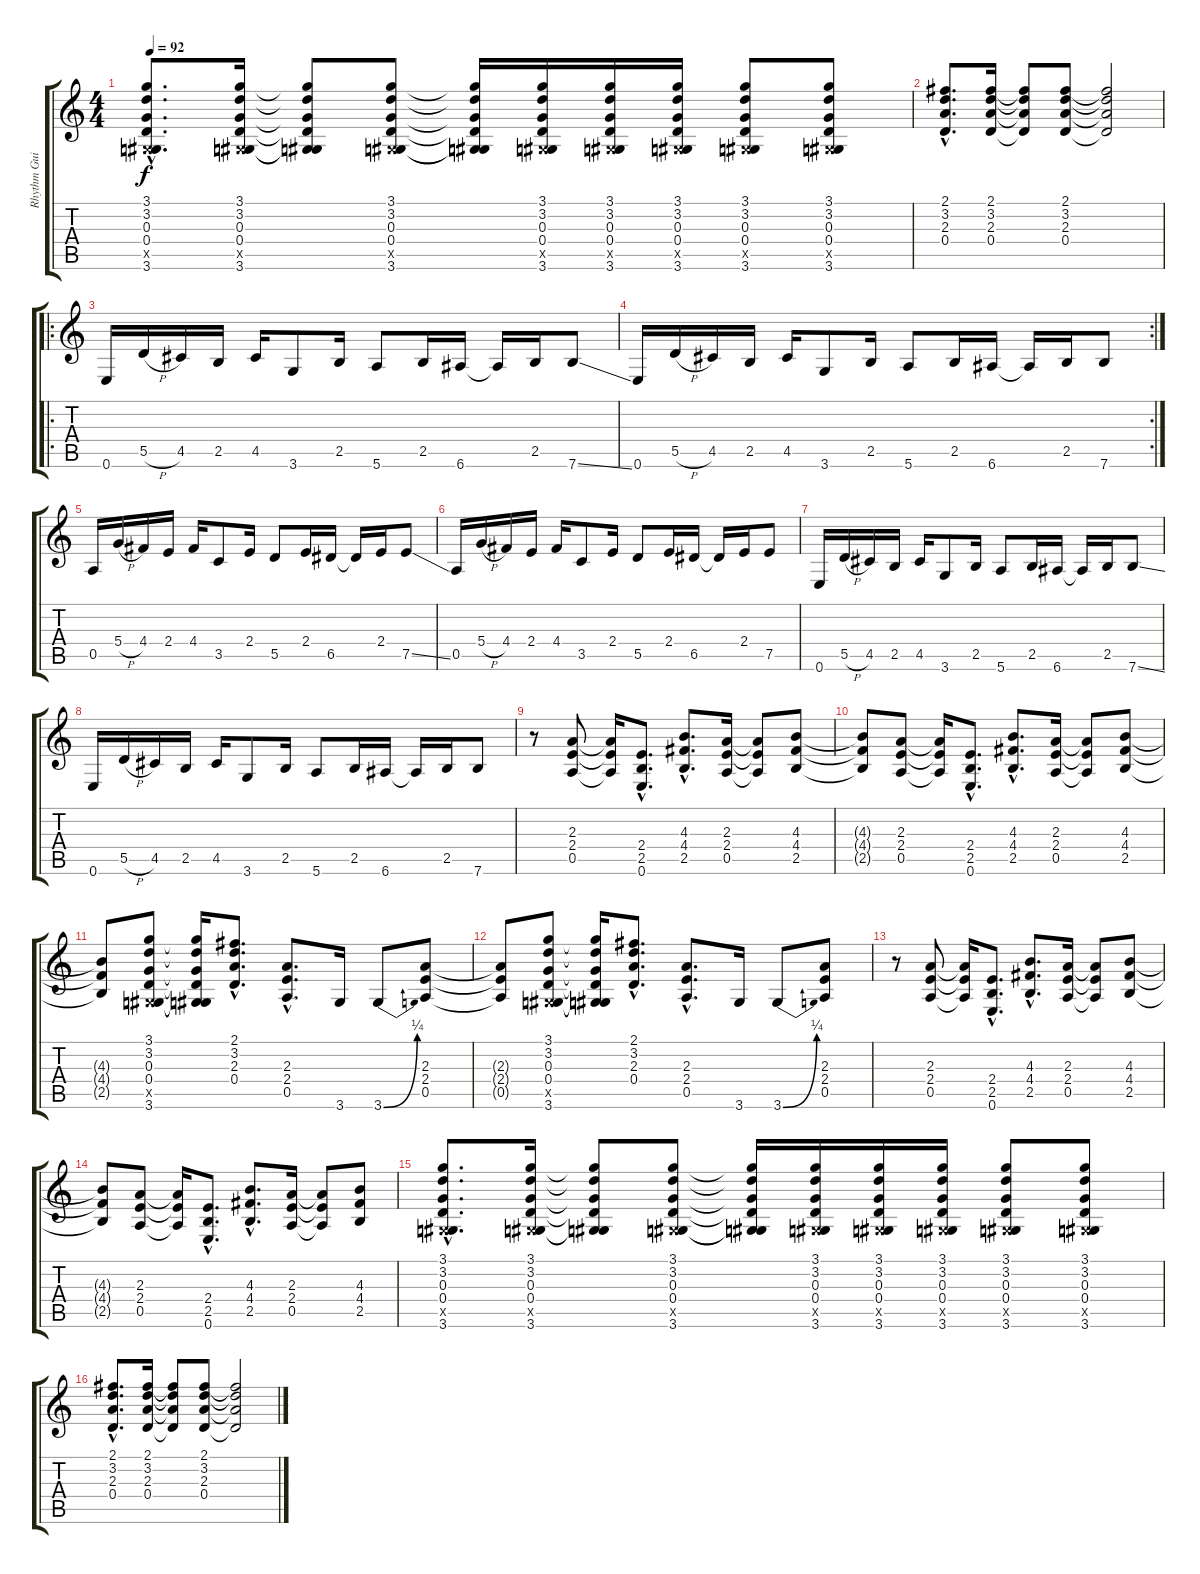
\track ("Rhythm Guitar" "Rhythm Gui") {instrument overdrivenguitar}
\staff {score tabs}
\tuning (E4 B3 G3 D3 A2 E2) {hide}
\ts (4 4)
\tempo 92
\clef g2
\ks c
(3.1{hac} 3.2{hac} 0.3{hac} 0.4{hac} -1.5{hac x} 3.6{hac}).8{d dy f} (3.1 3.2 0.3 0.4 -1.5{x} 3.6).16 (3.1{t} 3.2{t} 0.3{t} 0.4{t} -1.5{t} 3.6{t}).8 (3.1 3.2 0.3 0.4 -1.5{x} 3.6).8 (3.1{t} 3.2{t} 0.3{t} 0.4{t} -1.5{t} 3.6{t}).16 (3.1 3.2 0.3 0.4 -1.5{x} 3.6).16 (3.1 3.2 0.3 0.4 -1.5{x} 3.6).16 (3.1 3.2 0.3 0.4 -1.5{x} 3.6).16 (3.1 3.2 0.3 0.4 -1.5{x} 3.6).8 (3.1 3.2 0.3 0.4 -1.5{x} 3.6).8 |
(2.1{hac} 3.2{hac} 2.3{hac} 0.4{hac}).8{d} (2.1 3.2 2.3 0.4).16 (2.1{t} 3.2{t} 2.3{t} 0.4{t}).8 (2.1 3.2 2.3 0.4).8 (2.1{t} 3.2{t} 2.3{t} 0.4{t}).2 |
\ro
0.6.16 5.5{h}.16 4.5.16 2.5.16 4.5.16 3.6.8 2.5.16 5.6.8 2.5.16 6.6.16 6.6{t}.16 2.5.16 7.6{ss}.8 |
\rc 2
0.6.16 5.5{h}.16 4.5.16 2.5.16 4.5.16 3.6.8 2.5.16 5.6.8 2.5.16 6.6.16 6.6{t}.16 2.5.16 7.6.8 |
0.5.16 5.4{h}.16 4.4.16 2.4.16 4.4.16 3.5.8 2.4.16 5.5.8 2.4.16 6.5.16 6.5{t}.16 2.4.16 7.5{ss}.8 |
0.5.16 5.4{h}.16 4.4.16 2.4.16 4.4.16 3.5.8 2.4.16 5.5.8 2.4.16 6.5.16 6.5{t}.16 2.4.16 7.5.8 |
0.6.16 5.5{h}.16 4.5.16 2.5.16 4.5.16 3.6.8 2.5.16 5.6.8 2.5.16 6.6.16 6.6{t}.16 2.5.16 7.6{ss}.8 |
0.6.16 5.5{h}.16 4.5.16 2.5.16 4.5.16 3.6.8 2.5.16 5.6.8 2.5.16 6.6.16 6.6{t}.16 2.5.16 7.6.8 |
r.8 (2.3 2.4 0.5).8 (2.3{t} 2.4{t} 0.5{t}).16 (2.4{hac} 2.5{hac} 0.6{hac}).8{d} (4.3{hac} 4.4{hac} 2.5{hac}).8{d} (2.3 2.4 0.5).16 (2.3{t} 2.4{t} 0.5{t}).8 (4.3 4.4 2.5).8 |
(4.3{t} 4.4{t} 2.5{t}).8 (2.3 2.4 0.5).8 (2.3{t} 2.4{t} 0.5{t}).16 (2.4{hac} 2.5{hac} 0.6{hac}).8{d} (4.3{hac} 4.4{hac} 2.5{hac}).8{d} (2.3 2.4 0.5).16 (2.3{t} 2.4{t} 0.5{t}).8 (4.3 4.4 2.5).8 |
(4.3{t} 4.4{t} 2.5{t}).8 (3.1 3.2 0.3 0.4 -1.5{x} 3.6).8 (3.1{t} 3.2{t} 0.3{t} 0.4{t} -1.5{t} 3.6{t}).16 (2.1{hac} 3.2{hac} 2.3{hac} 0.4{hac}).8{d} (2.3{hac} 2.4{hac} 0.5{hac}).8{d} 3.6.16 3.6{be (bend 0 0 60 1)}.8 (2.3 2.4 0.5).8 |
(2.3{t} 2.4{t} 0.5{t}).8 (3.1 3.2 0.3 0.4 -1.5{x} 3.6).8 (3.1{t} 3.2{t} 0.3{t} 0.4{t} -1.5{t} 3.6{t}).16 (2.1{hac} 3.2{hac} 2.3{hac} 0.4{hac}).8{d} (2.3{hac} 2.4{hac} 0.5{hac}).8{d} 3.6.16 3.6{be (bend 0 0 60 1)}.8 (2.3 2.4 0.5).8 |
r.8 (2.3 2.4 0.5).8 (2.3{t} 2.4{t} 0.5{t}).16 (2.4{hac} 2.5{hac} 0.6{hac}).8{d} (4.3{hac} 4.4{hac} 2.5{hac}).8{d} (2.3 2.4 0.5).16 (2.3{t} 2.4{t} 0.5{t}).8 (4.3 4.4 2.5).8 |
(4.3{t} 4.4{t} 2.5{t}).8 (2.3 2.4 0.5).8 (2.3{t} 2.4{t} 0.5{t}).16 (2.4{hac} 2.5{hac} 0.6{hac}).8{d} (4.3{hac} 4.4{hac} 2.5{hac}).8{d} (2.3 2.4 0.5).16 (2.3{t} 2.4{t} 0.5{t}).8 (4.3 4.4 2.5).8 |
(3.1{hac} 3.2{hac} 0.3{hac} 0.4{hac} -1.5{hac x} 3.6{hac}).8{d} (3.1 3.2 0.3 0.4 -1.5{x} 3.6).16 (3.1{t} 3.2{t} 0.3{t} 0.4{t} -1.5{t} 3.6{t}).8 (3.1 3.2 0.3 0.4 -1.5{x} 3.6).8 (3.1{t} 3.2{t} 0.3{t} 0.4{t} -1.5{t} 3.6{t}).16 (3.1 3.2 0.3 0.4 -1.5{x} 3.6).16 (3.1 3.2 0.3 0.4 -1.5{x} 3.6).16 (3.1 3.2 0.3 0.4 -1.5{x} 3.6).16 (3.1 3.2 0.3 0.4 -1.5{x} 3.6).8 (3.1 3.2 0.3 0.4 -1.5{x} 3.6).8 |
(2.1{hac} 3.2{hac} 2.3{hac} 0.4{hac}).8{d} (2.1 3.2 2.3 0.4).16 (2.1{t} 3.2{t} 2.3{t} 0.4{t}).8 (2.1 3.2 2.3 0.4).8 (2.1{t} 3.2{t} 2.3{t} 0.4{t}).2
